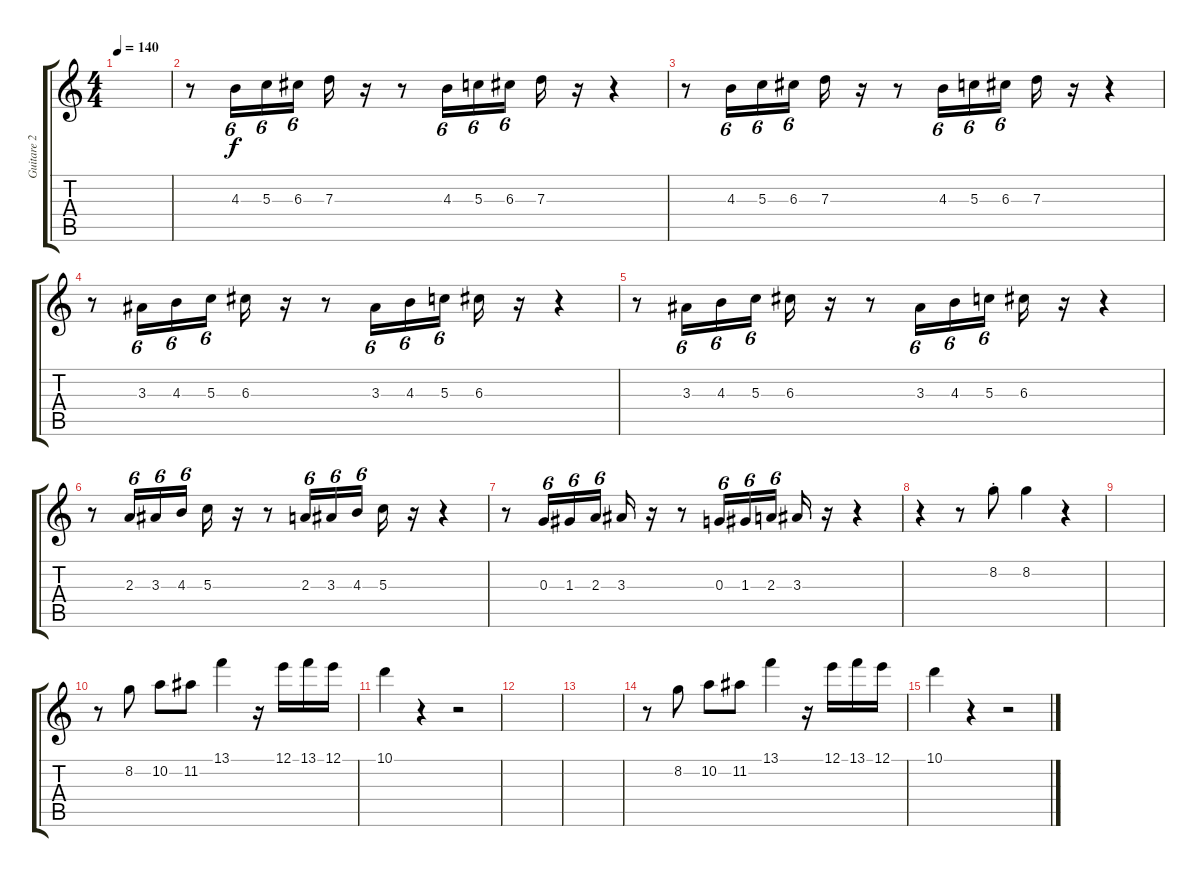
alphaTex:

\track ("Guitare 2" "Guitare 2") {instrument electricguitarmuted}
\staff {score tabs}
\tuning (E4 B3 G3 D3 A2 E2) {hide}
\ts (4 4)
\tempo 140
\clef g2
\ks c
|
r.8 4.3.16{tu (6 4)} 5.3.16{tu (6 4)} 6.3.16{tu (6 4)} 7.3.16 r.16 r.8 4.3.16{tu (6 4)} 5.3.16{tu (6 4)} 6.3.16{tu (6 4)} 7.3.16 r.16 r.4 |
r.8 4.3.16{tu (6 4)} 5.3.16{tu (6 4)} 6.3.16{tu (6 4)} 7.3.16 r.16 r.8 4.3.16{tu (6 4)} 5.3.16{tu (6 4)} 6.3.16{tu (6 4)} 7.3.16 r.16 r.4 |
r.8 3.3.16{tu (6 4)} 4.3.16{tu (6 4)} 5.3.16{tu (6 4)} 6.3.16 r.16 r.8 3.3.16{tu (6 4)} 4.3.16{tu (6 4)} 5.3.16{tu (6 4)} 6.3.16 r.16 r.4 |
r.8 3.3.16{tu (6 4)} 4.3.16{tu (6 4)} 5.3.16{tu (6 4)} 6.3.16 r.16 r.8 3.3.16{tu (6 4)} 4.3.16{tu (6 4)} 5.3.16{tu (6 4)} 6.3.16 r.16 r.4 |
r.8 2.3.16{tu (6 4)} 3.3.16{tu (6 4)} 4.3.16{tu (6 4)} 5.3.16 r.16 r.8 2.3.16{tu (6 4)} 3.3.16{tu (6 4)} 4.3.16{tu (6 4)} 5.3.16 r.16 r.4 |
r.8 0.3.16{tu (6 4)} 1.3.16{tu (6 4)} 2.3.16{tu (6 4)} 3.3.16 r.16 r.8 0.3.16{tu (6 4)} 1.3.16{tu (6 4)} 2.3.16{tu (6 4)} 3.3.16 r.16 r.4 |
r.4 r.8 8.2{st}.8 8.2.4 r.4 |
|
r.8 8.2.8 10.2.8 11.2.8 13.1.4 r.16 12.1.16 13.1.16 12.1.16 |
10.1.4 r.4 r.2 |
|
|
r.8 8.2.8 10.2.8 11.2.8 13.1.4 r.16 12.1.16 13.1.16 12.1.16 |
10.1.4 r.4 r.2
